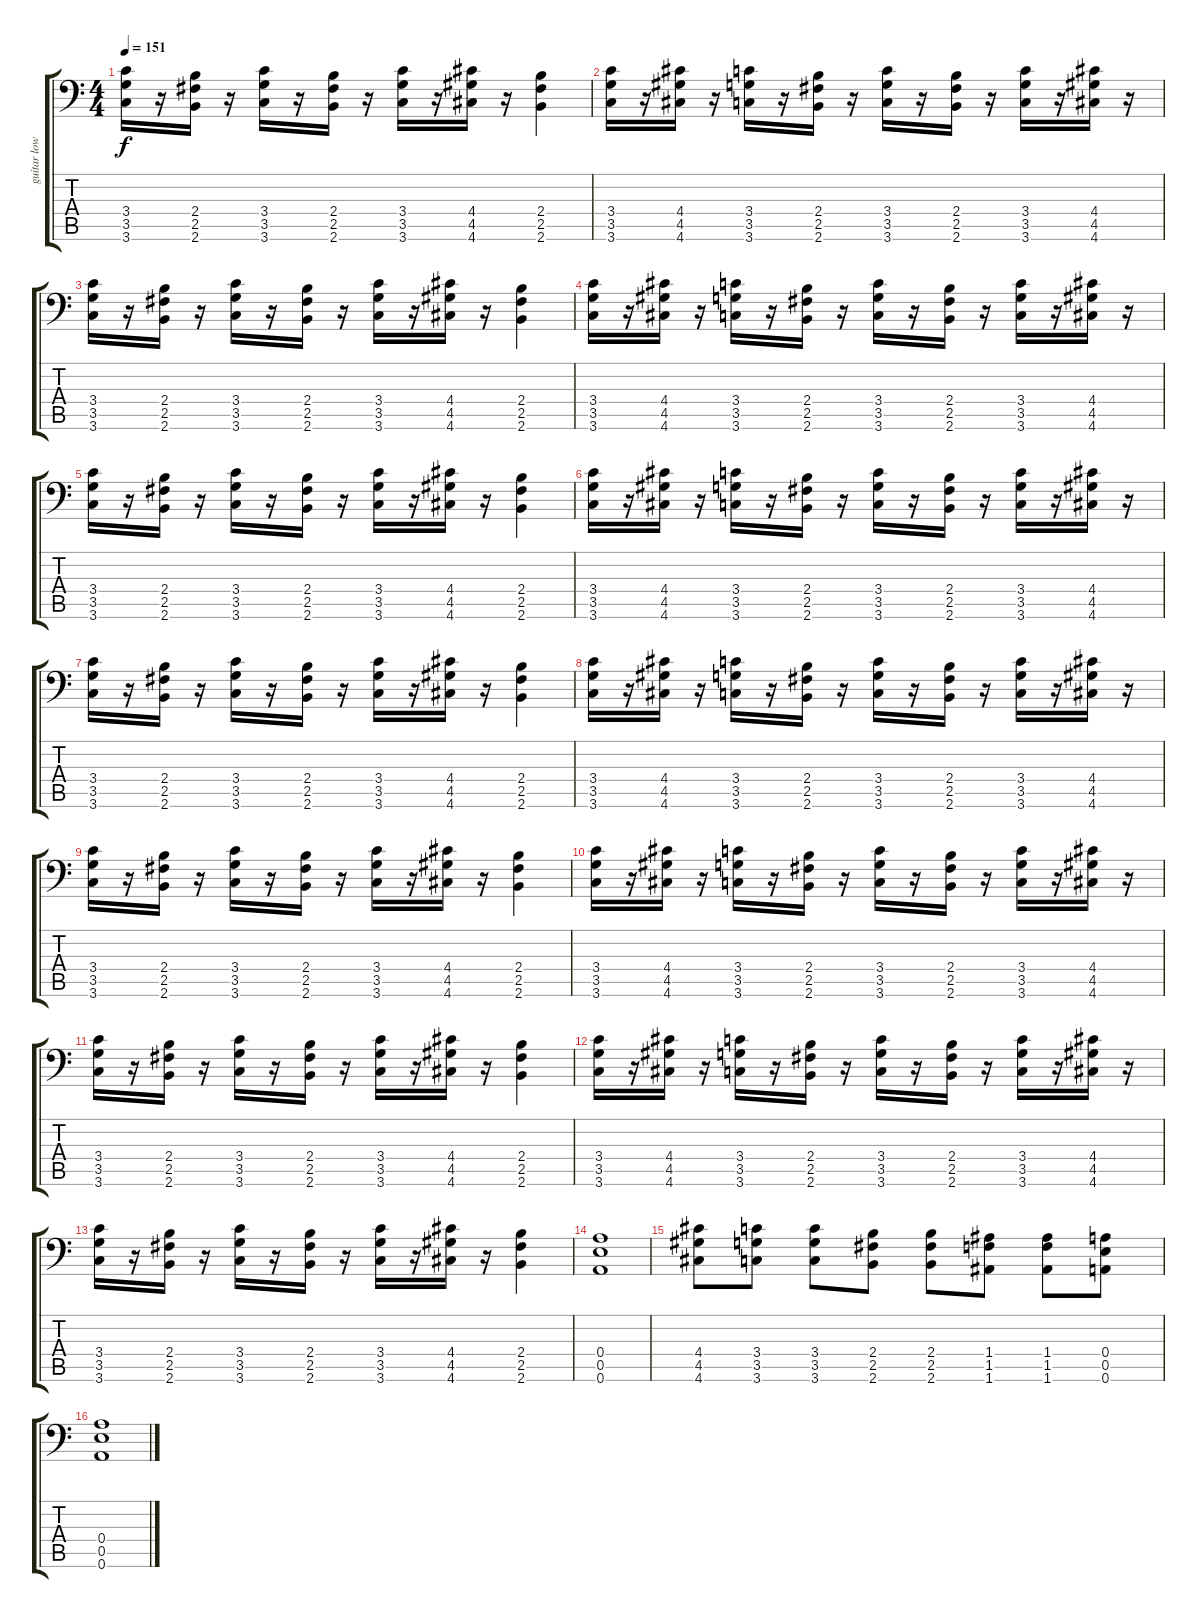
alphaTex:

\track ("guitar low" "guitar low") {instrument distortionguitar}
\staff {score tabs}
\tuning (B3 G3 D3 A2 E2 A1) {hide}
\ts (4 4)
\tempo 151
\clef f4
\ks c
(3.4 3.5 3.6).16{dy f} r.16 (2.4 2.5 2.6).16 r.16 (3.4 3.5 3.6).16 r.16 (2.4 2.5 2.6).16 r.16 (3.4 3.5 3.6).16 r.16 (4.4 4.5 4.6).16 r.16 (2.4 2.5 2.6).4 |
(3.4 3.5 3.6).16 r.16 (4.4 4.5 4.6).16 r.16 (3.4 3.5 3.6).16 r.16 (2.4 2.5 2.6).16 r.16 (3.4 3.5 3.6).16 r.16 (2.4 2.5 2.6).16 r.16 (3.4 3.5 3.6).16 r.16 (4.4 4.5 4.6).16 r.16 |
(3.4 3.5 3.6).16 r.16 (2.4 2.5 2.6).16 r.16 (3.4 3.5 3.6).16 r.16 (2.4 2.5 2.6).16 r.16 (3.4 3.5 3.6).16 r.16 (4.4 4.5 4.6).16 r.16 (2.4 2.5 2.6).4 |
(3.4 3.5 3.6).16 r.16 (4.4 4.5 4.6).16 r.16 (3.4 3.5 3.6).16 r.16 (2.4 2.5 2.6).16 r.16 (3.4 3.5 3.6).16 r.16 (2.4 2.5 2.6).16 r.16 (3.4 3.5 3.6).16 r.16 (4.4 4.5 4.6).16 r.16 |
(3.4 3.5 3.6).16 r.16 (2.4 2.5 2.6).16 r.16 (3.4 3.5 3.6).16 r.16 (2.4 2.5 2.6).16 r.16 (3.4 3.5 3.6).16 r.16 (4.4 4.5 4.6).16 r.16 (2.4 2.5 2.6).4 |
(3.4 3.5 3.6).16 r.16 (4.4 4.5 4.6).16 r.16 (3.4 3.5 3.6).16 r.16 (2.4 2.5 2.6).16 r.16 (3.4 3.5 3.6).16 r.16 (2.4 2.5 2.6).16 r.16 (3.4 3.5 3.6).16 r.16 (4.4 4.5 4.6).16 r.16 |
(3.4 3.5 3.6).16 r.16 (2.4 2.5 2.6).16 r.16 (3.4 3.5 3.6).16 r.16 (2.4 2.5 2.6).16 r.16 (3.4 3.5 3.6).16 r.16 (4.4 4.5 4.6).16 r.16 (2.4 2.5 2.6).4 |
(3.4 3.5 3.6).16 r.16 (4.4 4.5 4.6).16 r.16 (3.4 3.5 3.6).16 r.16 (2.4 2.5 2.6).16 r.16 (3.4 3.5 3.6).16 r.16 (2.4 2.5 2.6).16 r.16 (3.4 3.5 3.6).16 r.16 (4.4 4.5 4.6).16 r.16 |
(3.4 3.5 3.6).16 r.16 (2.4 2.5 2.6).16 r.16 (3.4 3.5 3.6).16 r.16 (2.4 2.5 2.6).16 r.16 (3.4 3.5 3.6).16 r.16 (4.4 4.5 4.6).16 r.16 (2.4 2.5 2.6).4 |
(3.4 3.5 3.6).16 r.16 (4.4 4.5 4.6).16 r.16 (3.4 3.5 3.6).16 r.16 (2.4 2.5 2.6).16 r.16 (3.4 3.5 3.6).16 r.16 (2.4 2.5 2.6).16 r.16 (3.4 3.5 3.6).16 r.16 (4.4 4.5 4.6).16 r.16 |
(3.4 3.5 3.6).16 r.16 (2.4 2.5 2.6).16 r.16 (3.4 3.5 3.6).16 r.16 (2.4 2.5 2.6).16 r.16 (3.4 3.5 3.6).16 r.16 (4.4 4.5 4.6).16 r.16 (2.4 2.5 2.6).4 |
(3.4 3.5 3.6).16 r.16 (4.4 4.5 4.6).16 r.16 (3.4 3.5 3.6).16 r.16 (2.4 2.5 2.6).16 r.16 (3.4 3.5 3.6).16 r.16 (2.4 2.5 2.6).16 r.16 (3.4 3.5 3.6).16 r.16 (4.4 4.5 4.6).16 r.16 |
(3.4 3.5 3.6).16 r.16 (2.4 2.5 2.6).16 r.16 (3.4 3.5 3.6).16 r.16 (2.4 2.5 2.6).16 r.16 (3.4 3.5 3.6).16 r.16 (4.4 4.5 4.6).16 r.16 (2.4 2.5 2.6).4 |
(0.4 0.5 0.6).1 |
(4.4 4.5 4.6).8 (3.4 3.5 3.6).8 (3.4 3.5 3.6).8 (2.4 2.5 2.6).8 (2.4 2.5 2.6).8 (1.4 1.5 1.6).8 (1.4 1.5 1.6).8 (0.4 0.5 0.6).8 |
(0.4 0.5 0.6).1
